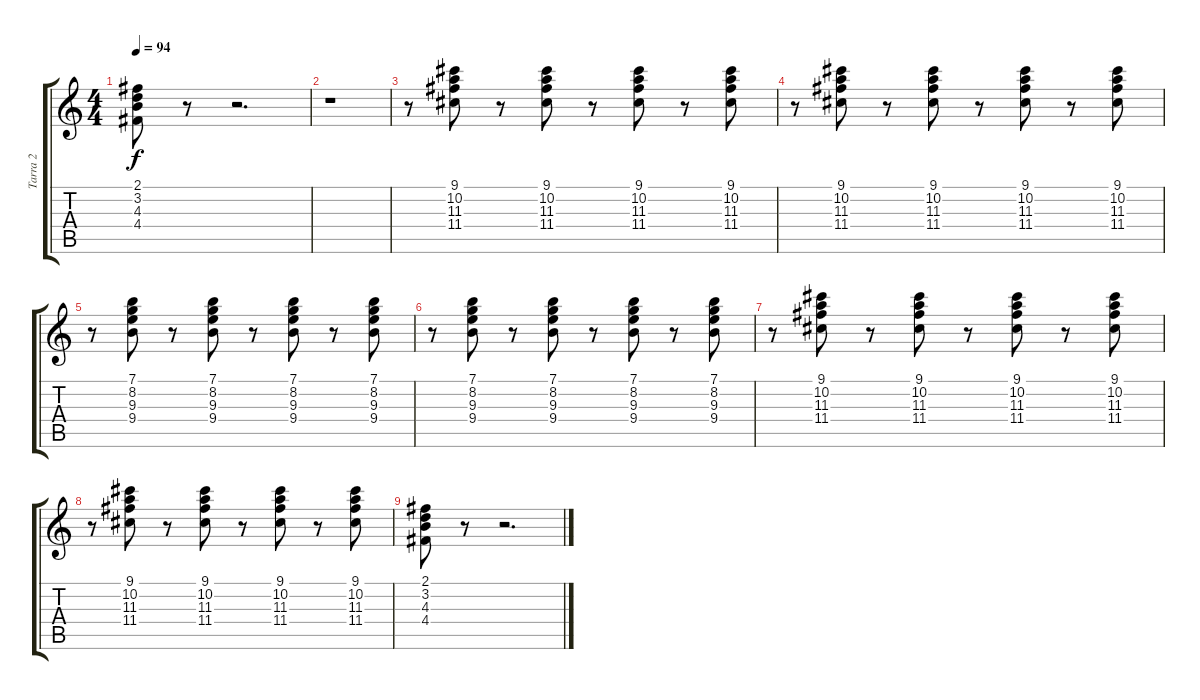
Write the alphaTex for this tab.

\track ("Tarra 2" "Tarra 2") {instrument electricguitarclean}
\staff {score tabs}
\tuning (E4 B3 G3 D3 A2 E2) {hide}
\ts (4 4)
\tempo 94
\clef g2
\ks c
(2.1 3.2 4.3 4.4).8{dy f} r.8 r.2{d} |
r.1 |
r.8 (9.1 10.2 11.3 11.4).8 r.8 (9.1 10.2 11.3 11.4).8 r.8 (9.1 10.2 11.3 11.4).8 r.8 (9.1 10.2 11.3 11.4).8 |
r.8 (9.1 10.2 11.3 11.4).8 r.8 (9.1 10.2 11.3 11.4).8 r.8 (9.1 10.2 11.3 11.4).8 r.8 (9.1 10.2 11.3 11.4).8 |
r.8 (7.1 8.2 9.3 9.4).8 r.8 (7.1 8.2 9.3 9.4).8 r.8 (7.1 8.2 9.3 9.4).8 r.8 (7.1 8.2 9.3 9.4).8 |
r.8 (7.1 8.2 9.3 9.4).8 r.8 (7.1 8.2 9.3 9.4).8 r.8 (7.1 8.2 9.3 9.4).8 r.8 (7.1 8.2 9.3 9.4).8 |
r.8 (9.1 10.2 11.3 11.4).8 r.8 (9.1 10.2 11.3 11.4).8 r.8 (9.1 10.2 11.3 11.4).8 r.8 (9.1 10.2 11.3 11.4).8 |
r.8 (9.1 10.2 11.3 11.4).8 r.8 (9.1 10.2 11.3 11.4).8 r.8 (9.1 10.2 11.3 11.4).8 r.8 (9.1 10.2 11.3 11.4).8 |
(2.1 3.2 4.3 4.4).8 r.8 r.2{d}
